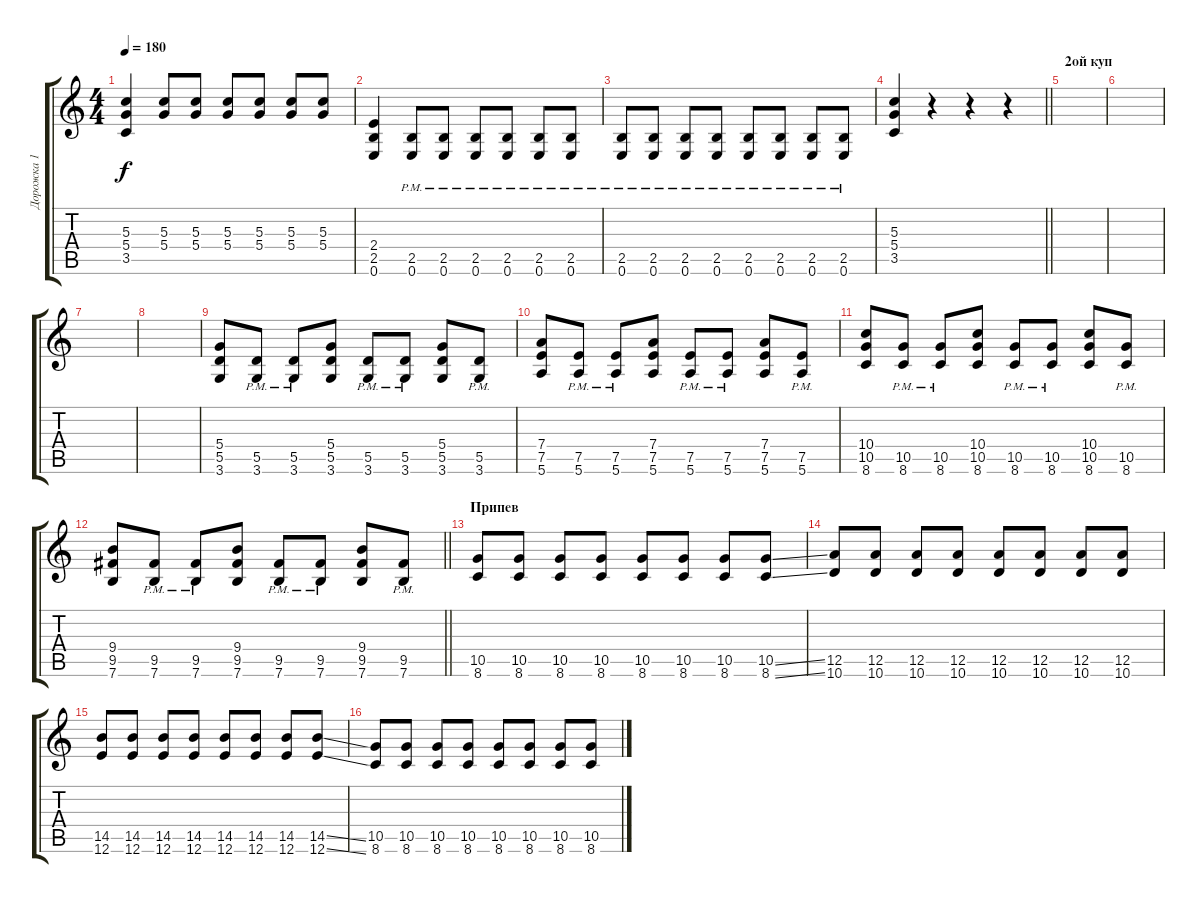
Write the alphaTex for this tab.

\track ("Дорожка 1" "Дорожка 1") {instrument distortionguitar}
\staff {score tabs}
\tuning (E4 B3 G3 D3 A2 E2) {hide}
\ts (4 4)
\tempo 180
\clef g2
\ks c
(5.3 5.4 3.5).4{dy f} (5.3 5.4).8 (5.3 5.4).8 (5.3 5.4).8 (5.3 5.4).8 (5.3 5.4).8 (5.3 5.4).8 |
(2.4 2.5 0.6).4 (2.5{pm} 0.6{pm}).8 (2.5{pm} 0.6{pm}).8 (2.5{pm} 0.6{pm}).8 (2.5{pm} 0.6{pm}).8 (2.5{pm} 0.6{pm}).8 (2.5{pm} 0.6{pm}).8 |
(2.5{pm} 0.6{pm}).8 (2.5{pm} 0.6{pm}).8 (2.5{pm} 0.6{pm}).8 (2.5{pm} 0.6{pm}).8 (2.5{pm} 0.6{pm}).8 (2.5{pm} 0.6{pm}).8 (2.5{pm} 0.6{pm}).8 (2.5{pm} 0.6{pm}).8 |
\barLineRight lightlight
(5.3 5.4 3.5).4 r.4 r.4 r.4 |
\section ("" "2ой куп")
|
|
|
|
(5.4 5.5 3.6).8 (5.5{pm} 3.6{pm}).8 (5.5{pm} 3.6{pm}).8 (5.4 5.5 3.6).8 (5.5{pm} 3.6{pm}).8 (5.5{pm} 3.6{pm}).8 (5.4 5.5 3.6).8 (5.5{pm} 3.6{pm}).8 |
(7.4 7.5 5.6).8 (7.5{pm} 5.6{pm}).8 (7.5{pm} 5.6{pm}).8 (7.4 7.5 5.6).8 (7.5{pm} 5.6{pm}).8 (7.5{pm} 5.6{pm}).8 (7.4 7.5 5.6).8 (7.5{pm} 5.6{pm}).8 |
(10.4 10.5 8.6).8 (10.5{pm} 8.6{pm}).8 (10.5{pm} 8.6{pm}).8 (10.4 10.5 8.6).8 (10.5{pm} 8.6{pm}).8 (10.5{pm} 8.6{pm}).8 (10.4 10.5 8.6).8 (10.5{pm} 8.6{pm}).8 |
\barLineRight lightlight
(9.4 9.5 7.6).8 (9.5{pm} 7.6{pm}).8 (9.5{pm} 7.6{pm}).8 (9.4 9.5 7.6).8 (9.5{pm} 7.6{pm}).8 (9.5{pm} 7.6{pm}).8 (9.4 9.5 7.6).8 (9.5{pm} 7.6{pm}).8 |
\section ("" "Припев")
(10.5 8.6).8 (10.5 8.6).8 (10.5 8.6).8 (10.5 8.6).8 (10.5 8.6).8 (10.5 8.6).8 (10.5 8.6).8 (10.5{ss} 8.6{ss}).8 |
(12.5 10.6).8 (12.5 10.6).8 (12.5 10.6).8 (12.5 10.6).8 (12.5 10.6).8 (12.5 10.6).8 (12.5 10.6).8 (12.5 10.6).8 |
(14.5 12.6).8 (14.5 12.6).8 (14.5 12.6).8 (14.5 12.6).8 (14.5 12.6).8 (14.5 12.6).8 (14.5 12.6).8 (14.5{ss} 12.6{ss}).8 |
(10.5 8.6).8 (10.5 8.6).8 (10.5 8.6).8 (10.5 8.6).8 (10.5 8.6).8 (10.5 8.6).8 (10.5 8.6).8 (10.5 8.6).8
